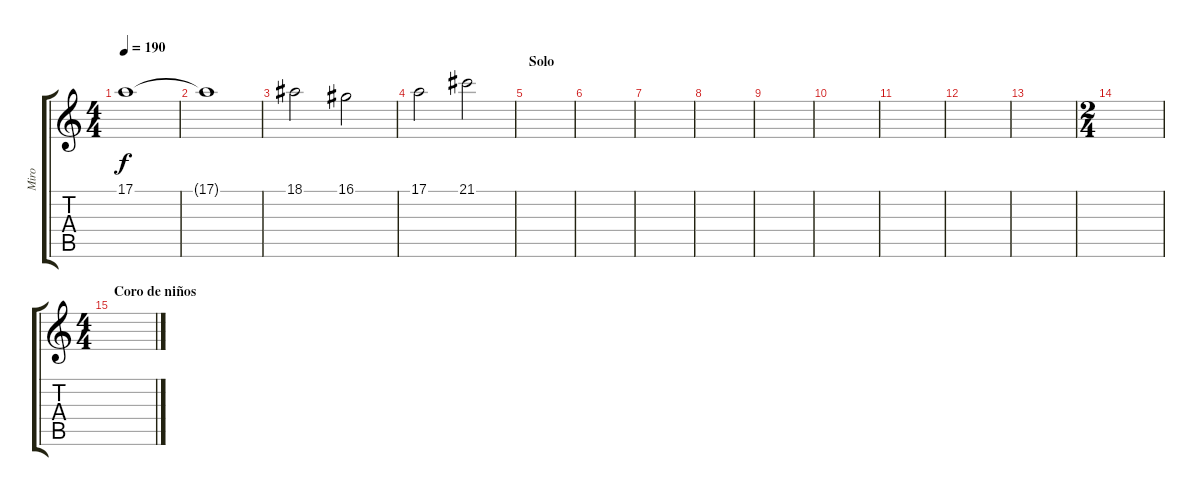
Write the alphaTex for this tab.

\track ("Miro" "Miro") {instrument stringensemble1}
\staff {score tabs}
\tuning (E4 B3 G3 D3 A2 E2) {hide}
\ts (4 4)
\tempo 190
\clef g2
\ks c
17.1.1{dy f} |
17.1{t}.1 |
18.1.2 16.1.2 |
17.1.2 21.1.2 |
\section ("" "Solo")
|
|
|
|
|
|
|
|
|
\ts (2 4)
|
\ts (4 4)
\section ("" "Coro de niños")
